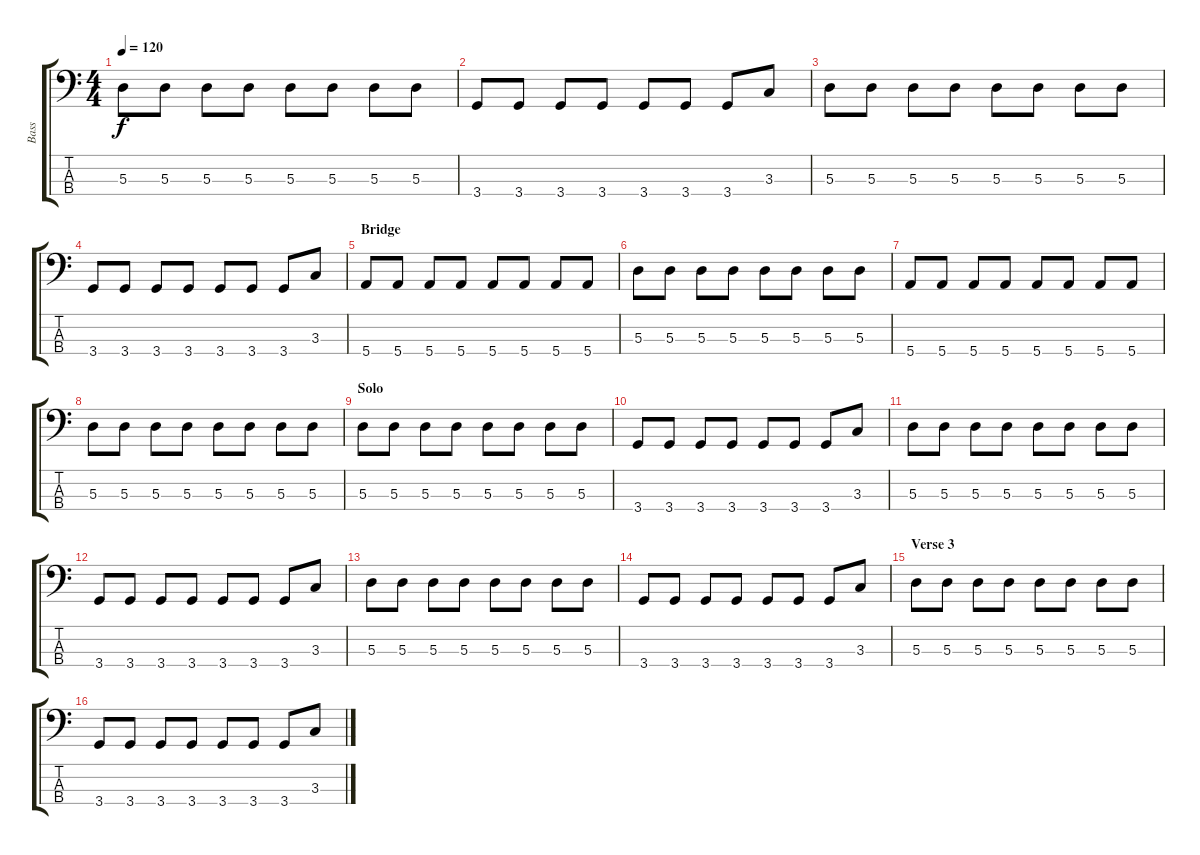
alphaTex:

\track ("Bass" "Bass") {instrument electricbassfinger}
\staff {score tabs}
\tuning (G2 D2 A1 E1) {hide}
\ts (4 4)
\tempo 120
\clef f4
\ks c
5.3.8{dy f} 5.3.8 5.3.8 5.3.8 5.3.8 5.3.8 5.3.8 5.3.8 |
3.4.8 3.4.8 3.4.8 3.4.8 3.4.8 3.4.8 3.4.8 3.3.8 |
5.3.8 5.3.8 5.3.8 5.3.8 5.3.8 5.3.8 5.3.8 5.3.8 |
3.4.8 3.4.8 3.4.8 3.4.8 3.4.8 3.4.8 3.4.8 3.3.8 |
\section ("" "Bridge")
5.4.8 5.4.8 5.4.8 5.4.8 5.4.8 5.4.8 5.4.8 5.4.8 |
5.3.8 5.3.8 5.3.8 5.3.8 5.3.8 5.3.8 5.3.8 5.3.8 |
5.4.8 5.4.8 5.4.8 5.4.8 5.4.8 5.4.8 5.4.8 5.4.8 |
5.3.8 5.3.8 5.3.8 5.3.8 5.3.8 5.3.8 5.3.8 5.3.8 |
\section ("" "Solo")
5.3.8 5.3.8 5.3.8 5.3.8 5.3.8 5.3.8 5.3.8 5.3.8 |
3.4.8 3.4.8 3.4.8 3.4.8 3.4.8 3.4.8 3.4.8 3.3.8 |
5.3.8 5.3.8 5.3.8 5.3.8 5.3.8 5.3.8 5.3.8 5.3.8 |
3.4.8 3.4.8 3.4.8 3.4.8 3.4.8 3.4.8 3.4.8 3.3.8 |
5.3.8 5.3.8 5.3.8 5.3.8 5.3.8 5.3.8 5.3.8 5.3.8 |
3.4.8 3.4.8 3.4.8 3.4.8 3.4.8 3.4.8 3.4.8 3.3.8 |
\section ("" "Verse 3")
5.3.8 5.3.8 5.3.8 5.3.8 5.3.8 5.3.8 5.3.8 5.3.8 |
3.4.8 3.4.8 3.4.8 3.4.8 3.4.8 3.4.8 3.4.8 3.3.8
